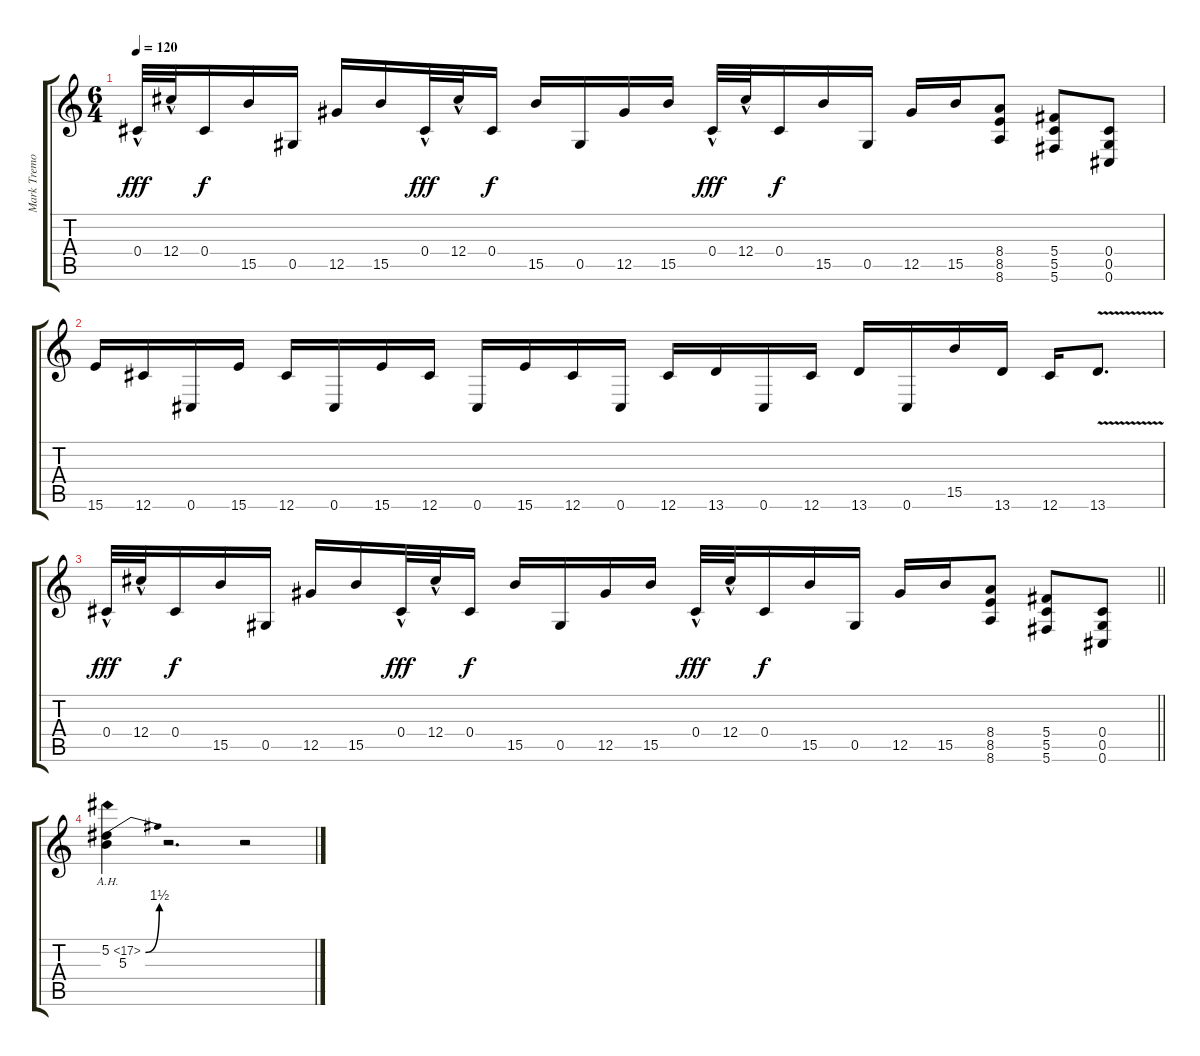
\track ("Mark Tremonti" "Mark Tremo") {instrument distortionguitar}
\staff {score tabs}
\tuning (Eb4 Bb3 Gb3 Db3 Ab2 Db2) {hide}
\ts (6 4)
\tempo 120
\clef g2
\ks c
0.4{hac}.32{dy fff} 12.4{hac}.32{beam Up} 0.4.16{dy f beam Up} 15.5.16{beam Up} 0.5.16{beam Up} 12.5.16{beam Up} 15.5.16{beam Up} 0.4{hac}.32{dy fff} 12.4{hac}.32{beam Up} 0.4.16{dy f beam Up} 15.5.16{beam Up} 0.5.16{beam Up} 12.5.16{beam Up} 15.5.16{beam Up} 0.4{hac}.32{dy fff} 12.4{hac}.32 0.4.16{dy f} 15.5.16 0.5.16 12.5.16 15.5.16 (8.4 8.5 8.6).8 (5.4 5.5 5.6).8 (0.4 0.5 0.6).8 |
15.6.16 12.6.16 0.6.16 15.6.16 12.6.16 0.6.16 15.6.16 12.6.16 0.6.16 15.6.16 12.6.16 0.6.16 12.6.16 13.6.16 0.6.16 12.6.16 13.6.16 0.6.16 15.5.16 13.6.16 12.6.16 13.6{v}.8{d} |
\barLineRight lightlight
0.4{hac}.32{dy fff} 12.4{hac}.32{beam Up} 0.4.16{dy f beam Up} 15.5.16{beam Up} 0.5.16{beam Up} 12.5.16{beam Up} 15.5.16{beam Up} 0.4{hac}.32{dy fff} 12.4{hac}.32{beam Up} 0.4.16{dy f beam Up} 15.5.16{beam Up} 0.5.16{beam Up} 12.5.16{beam Up} 15.5.16{beam Up} 0.4{hac}.32{dy fff} 12.4{hac}.32 0.4.16{dy f} 15.5.16 0.5.16 12.5.16 15.5.16 (8.4 8.5 8.6).8 (5.4 5.5 5.6).8 (0.4 0.5 0.6).8 |
(5.2{be (bend 0 0 60 6) ah 12} 5.3).4 r.2{d} r.2
